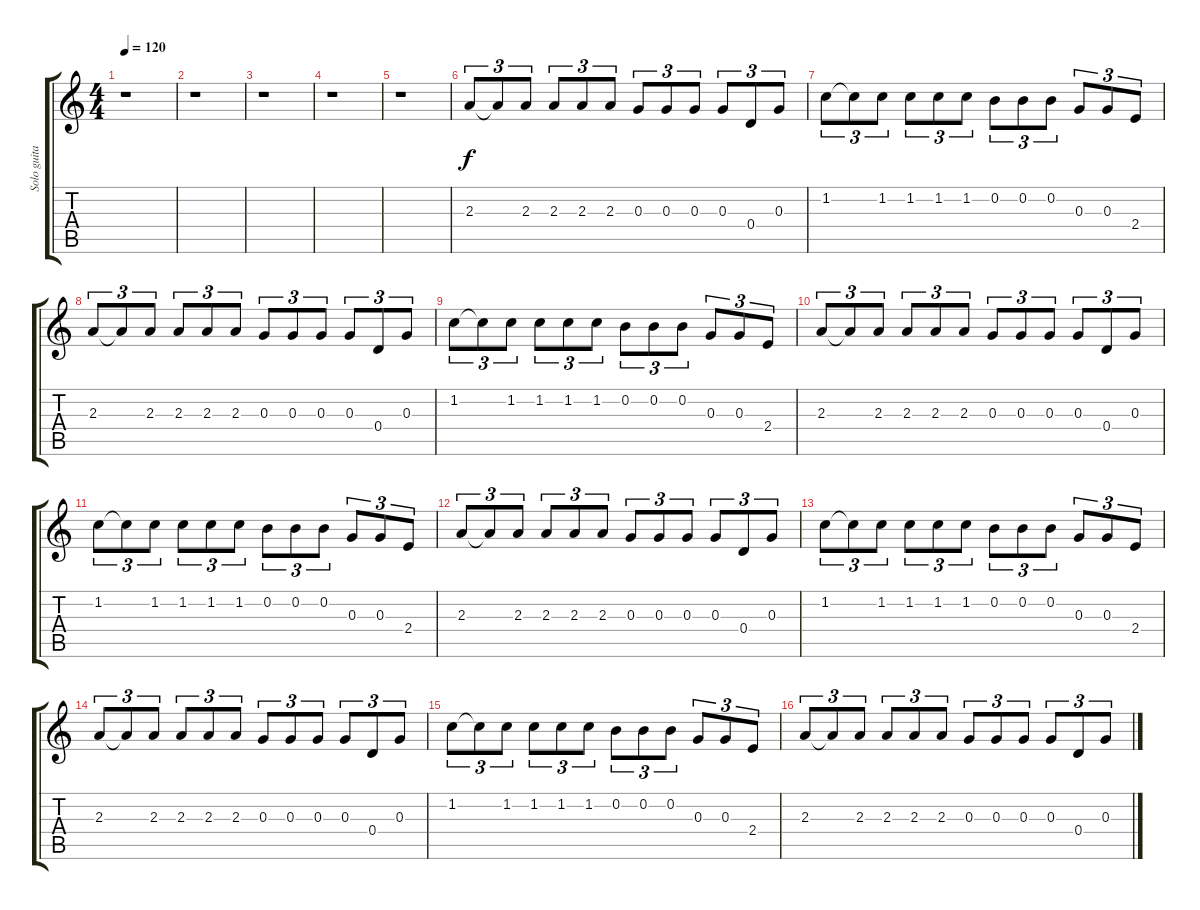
\track ("Solo guitar" "Solo guita") {instrument distortionguitar}
\staff {score tabs}
\tuning (E4 B3 G3 D3 A2 E2) {hide}
\ts (4 4)
\tempo 120
\clef g2
\ks c
r.1{dy f} |
r.1 |
r.1 |
r.1 |
r.1 |
2.3.8{tu (3 2)} 2.3{t}.8{tu (3 2)} 2.3.8{tu (3 2)} 2.3.8{tu (3 2)} 2.3.8{tu (3 2)} 2.3.8{tu (3 2)} 0.3.8{tu (3 2)} 0.3.8{tu (3 2)} 0.3.8{tu (3 2)} 0.3.8{tu (3 2)} 0.4.8{tu (3 2)} 0.3.8{tu (3 2)} |
1.2.8{tu (3 2)} 1.2{t}.8{tu (3 2)} 1.2.8{tu (3 2)} 1.2.8{tu (3 2)} 1.2.8{tu (3 2)} 1.2.8{tu (3 2)} 0.2.8{tu (3 2)} 0.2.8{tu (3 2)} 0.2.8{tu (3 2)} 0.3.8{tu (3 2)} 0.3.8{tu (3 2)} 2.4.8{tu (3 2)} |
2.3.8{tu (3 2)} 2.3{t}.8{tu (3 2)} 2.3.8{tu (3 2)} 2.3.8{tu (3 2)} 2.3.8{tu (3 2)} 2.3.8{tu (3 2)} 0.3.8{tu (3 2)} 0.3.8{tu (3 2)} 0.3.8{tu (3 2)} 0.3.8{tu (3 2)} 0.4.8{tu (3 2)} 0.3.8{tu (3 2)} |
1.2.8{tu (3 2)} 1.2{t}.8{tu (3 2)} 1.2.8{tu (3 2)} 1.2.8{tu (3 2)} 1.2.8{tu (3 2)} 1.2.8{tu (3 2)} 0.2.8{tu (3 2)} 0.2.8{tu (3 2)} 0.2.8{tu (3 2)} 0.3.8{tu (3 2)} 0.3.8{tu (3 2)} 2.4.8{tu (3 2)} |
2.3.8{tu (3 2)} 2.3{t}.8{tu (3 2)} 2.3.8{tu (3 2)} 2.3.8{tu (3 2)} 2.3.8{tu (3 2)} 2.3.8{tu (3 2)} 0.3.8{tu (3 2)} 0.3.8{tu (3 2)} 0.3.8{tu (3 2)} 0.3.8{tu (3 2)} 0.4.8{tu (3 2)} 0.3.8{tu (3 2)} |
1.2.8{tu (3 2)} 1.2{t}.8{tu (3 2)} 1.2.8{tu (3 2)} 1.2.8{tu (3 2)} 1.2.8{tu (3 2)} 1.2.8{tu (3 2)} 0.2.8{tu (3 2)} 0.2.8{tu (3 2)} 0.2.8{tu (3 2)} 0.3.8{tu (3 2)} 0.3.8{tu (3 2)} 2.4.8{tu (3 2)} |
2.3.8{tu (3 2)} 2.3{t}.8{tu (3 2)} 2.3.8{tu (3 2)} 2.3.8{tu (3 2)} 2.3.8{tu (3 2)} 2.3.8{tu (3 2)} 0.3.8{tu (3 2)} 0.3.8{tu (3 2)} 0.3.8{tu (3 2)} 0.3.8{tu (3 2)} 0.4.8{tu (3 2)} 0.3.8{tu (3 2)} |
1.2.8{tu (3 2)} 1.2{t}.8{tu (3 2)} 1.2.8{tu (3 2)} 1.2.8{tu (3 2)} 1.2.8{tu (3 2)} 1.2.8{tu (3 2)} 0.2.8{tu (3 2)} 0.2.8{tu (3 2)} 0.2.8{tu (3 2)} 0.3.8{tu (3 2)} 0.3.8{tu (3 2)} 2.4.8{tu (3 2)} |
2.3.8{tu (3 2)} 2.3{t}.8{tu (3 2)} 2.3.8{tu (3 2)} 2.3.8{tu (3 2)} 2.3.8{tu (3 2)} 2.3.8{tu (3 2)} 0.3.8{tu (3 2)} 0.3.8{tu (3 2)} 0.3.8{tu (3 2)} 0.3.8{tu (3 2)} 0.4.8{tu (3 2)} 0.3.8{tu (3 2)} |
1.2.8{tu (3 2)} 1.2{t}.8{tu (3 2)} 1.2.8{tu (3 2)} 1.2.8{tu (3 2)} 1.2.8{tu (3 2)} 1.2.8{tu (3 2)} 0.2.8{tu (3 2)} 0.2.8{tu (3 2)} 0.2.8{tu (3 2)} 0.3.8{tu (3 2)} 0.3.8{tu (3 2)} 2.4.8{tu (3 2)} |
2.3.8{tu (3 2)} 2.3{t}.8{tu (3 2)} 2.3.8{tu (3 2)} 2.3.8{tu (3 2)} 2.3.8{tu (3 2)} 2.3.8{tu (3 2)} 0.3.8{tu (3 2)} 0.3.8{tu (3 2)} 0.3.8{tu (3 2)} 0.3.8{tu (3 2)} 0.4.8{tu (3 2)} 0.3.8{tu (3 2)}
